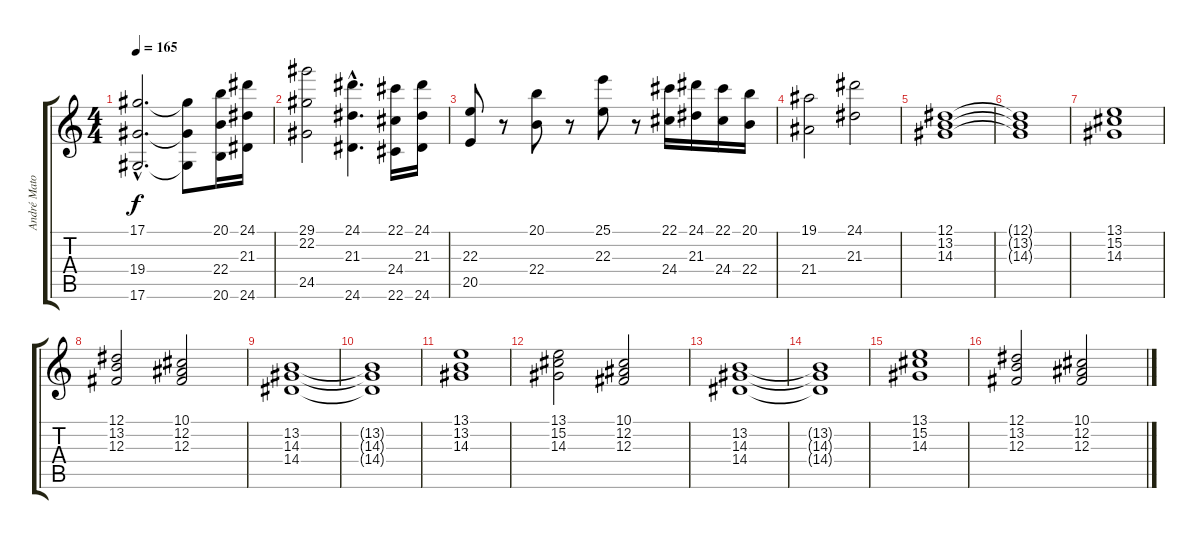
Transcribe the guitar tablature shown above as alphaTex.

\track ("André Matos (Teclado)" "André Mato") {instrument stringensemble1}
\staff {score tabs}
\tuning (Eb4 Bb3 Gb3 Db3 Ab2 Eb2) {hide}
\ts (4 4)
\tempo 165
\clef g2
\ks c
(17.1{hac} 19.4{hac} 17.6{hac}).2{d dy f} (17.1{t} 19.4{t} 17.6{t}).8 (20.1 22.4 20.6).16 (24.1 21.3 24.6).16 |
(29.1 22.2 24.5).2 (24.1{hac} 21.3{hac} 24.6{hac}).4{d} (22.1 24.4 22.6).16 (24.1 21.3 24.6).16 |
(22.3 20.5).8 r.8 (20.1 22.4).8 r.8 (25.1 22.3).8 r.8 (22.1 24.4).16 (24.1 21.3).16 (22.1 24.4).16 (20.1 22.4).16 |
(19.1 21.4).2 (24.1 21.3).2 |
(12.1 13.2 14.3).1 |
(12.1{t} 13.2{t} 14.3{t}).1 |
(13.1 15.2 14.3).1 |
(12.1 13.2 12.3).2 (10.1 12.2 12.3).2 |
(13.2 14.3 14.4).1 |
(13.2{t} 14.3{t} 14.4{t}).1 |
(13.1 13.2 14.3).1 |
(13.1 15.2 14.3).2 (10.1 12.2 12.3).2 |
(13.2 14.3 14.4).1 |
(13.2{t} 14.3{t} 14.4{t}).1 |
(13.1 15.2 14.3).1 |
(12.1 13.2 12.3).2 (10.1 12.2 12.3).2
